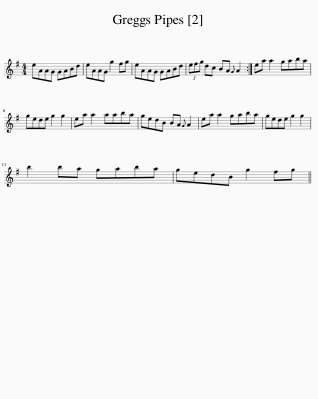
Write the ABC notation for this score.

X:1
L:1/8
M:4/4
I:linebreak $
K:G
V:1 treble
V:1
 eAAG GABd | eAAG g2 fg | eAAG GABd | (3efg dc BA{G} A2 :| ea a2 gaba |$ %5
 gede g2 g2 | ea a2 aaba | gedB BA{G} A2 | ea a2 gaba | gede g2 g2 |$ %10
 b2 ba gaba | gedB g2 fg || %12
